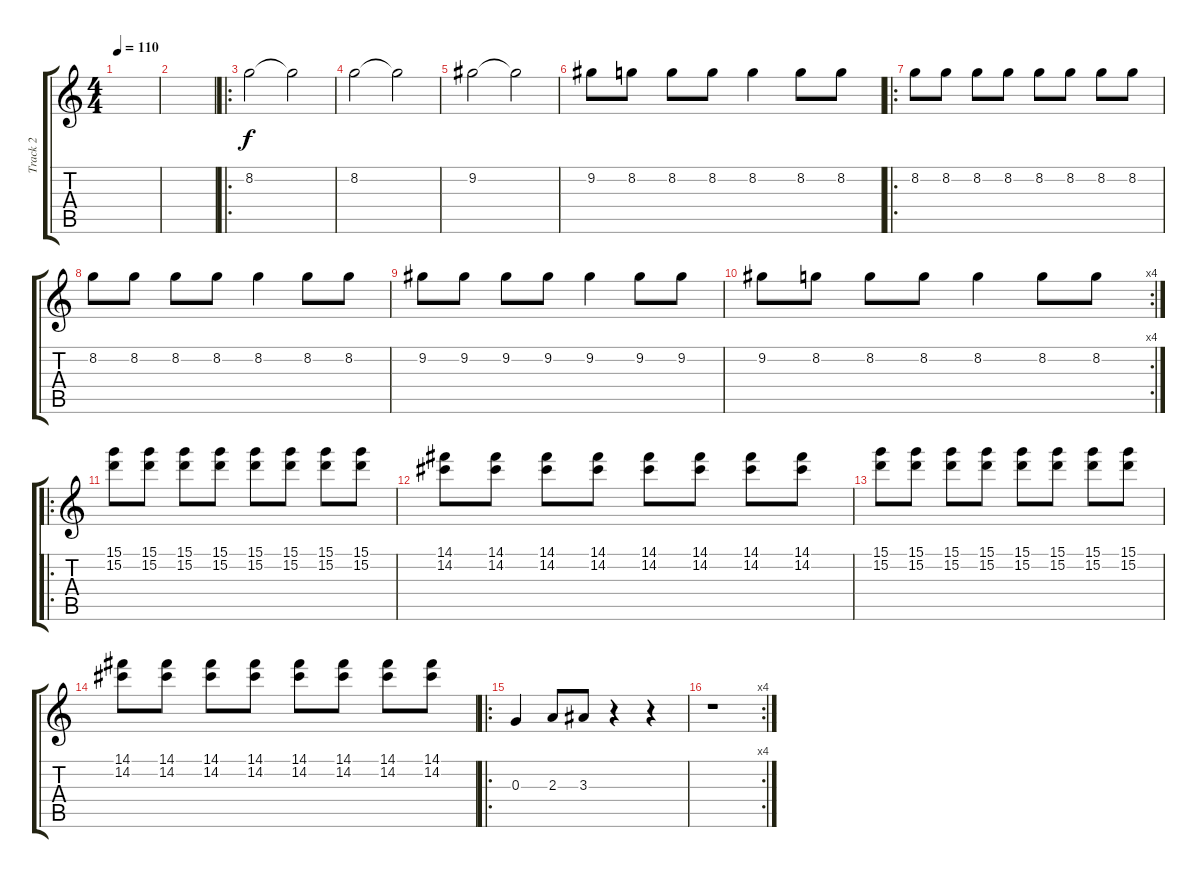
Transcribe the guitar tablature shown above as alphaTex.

\track ("Track 2" "Track 2") {instrument electricguitarjazz}
\staff {score tabs}
\tuning (E4 B3 G3 D3 A2 E2) {hide}
\ts (4 4)
\tempo 110
\clef g2
\ks c
|
|
\ro
8.2.2 8.2{t}.2 |
8.2.2 8.2{t}.2 |
9.2.2 9.2{t}.2 |
9.2.8 8.2.8 8.2.8 8.2.8 8.2.4 8.2.8 8.2.8 |
\ro
8.2.8 8.2.8 8.2.8 8.2.8 8.2.8 8.2.8 8.2.8 8.2.8 |
8.2.8 8.2.8 8.2.8 8.2.8 8.2.4 8.2.8 8.2.8 |
9.2.8 9.2.8 9.2.8 9.2.8 9.2.4 9.2.8 9.2.8 |
\rc 4
9.2.8 8.2.8 8.2.8 8.2.8 8.2.4 8.2.8 8.2.8 |
\ro
(15.1 15.2).8 (15.1 15.2).8 (15.1 15.2).8 (15.1 15.2).8 (15.1 15.2).8 (15.1 15.2).8 (15.1 15.2).8 (15.1 15.2).8 |
(14.1 14.2).8 (14.1 14.2).8 (14.1 14.2).8 (14.1 14.2).8 (14.1 14.2).8 (14.1 14.2).8 (14.1 14.2).8 (14.1 14.2).8 |
(15.1 15.2).8 (15.1 15.2).8 (15.1 15.2).8 (15.1 15.2).8 (15.1 15.2).8 (15.1 15.2).8 (15.1 15.2).8 (15.1 15.2).8 |
(14.1 14.2).8 (14.1 14.2).8 (14.1 14.2).8 (14.1 14.2).8 (14.1 14.2).8 (14.1 14.2).8 (14.1 14.2).8 (14.1 14.2).8 |
\ro
0.3.4 2.3.8 3.3.8 r.4 r.4 |
\rc 4
r.1
